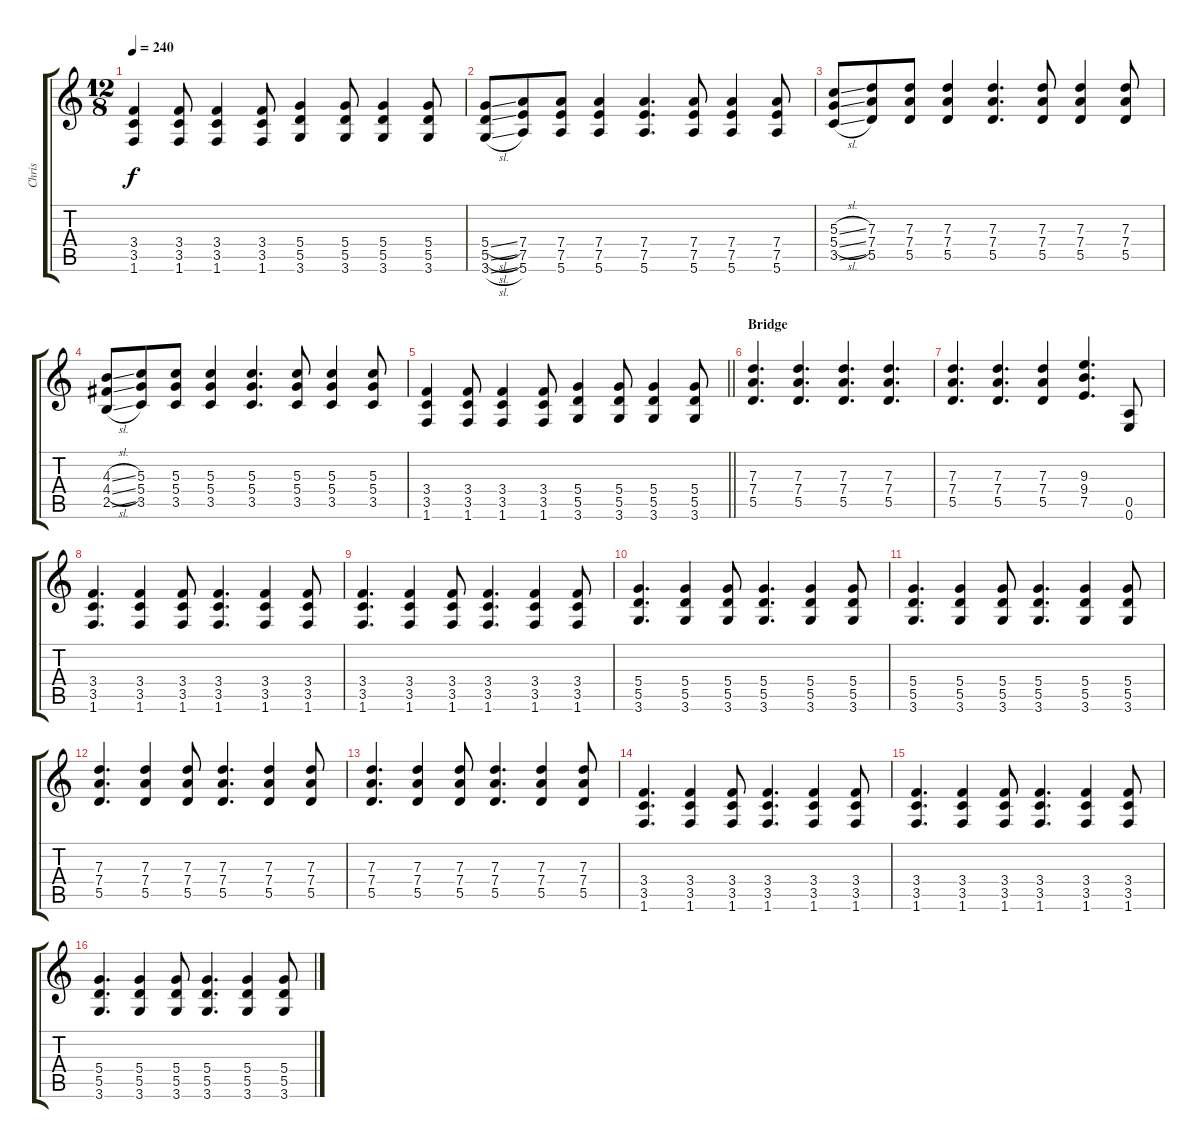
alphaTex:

\track ("Chris" "Chris") {instrument distortionguitar}
\staff {score tabs}
\tuning (E4 B3 G3 D3 A2 E2) {hide}
\ts (12 8)
\tempo 240
\clef g2
\ks c
(3.4 3.5 1.6).4{dy f} (3.4 3.5 1.6).8 (3.4 3.5 1.6).4 (3.4 3.5 1.6).8 (5.4 5.5 3.6).4 (5.4 5.5 3.6).8 (5.4 5.5 3.6).4 (5.4 5.5 3.6).8 |
(5.4{sl} 5.5{sl} 3.6{sl}).8 (7.4 7.5 5.6).8 (7.4 7.5 5.6).8 (7.4 7.5 5.6).4 (7.4 7.5 5.6).4{d} (7.4 7.5 5.6).8 (7.4 7.5 5.6).4 (7.4 7.5 5.6).8 |
(5.3{sl} 5.4{sl} 3.5{sl}).8 (7.3 7.4 5.5).8 (7.3 7.4 5.5).8 (7.3 7.4 5.5).4 (7.3 7.4 5.5).4{d} (7.3 7.4 5.5).8 (7.3 7.4 5.5).4 (7.3 7.4 5.5).8 |
(4.3{sl} 4.4{sl} 2.5{sl}).8 (5.3 5.4 3.5).8 (5.3 5.4 3.5).8 (5.3 5.4 3.5).4 (5.3 5.4 3.5).4{d} (5.3 5.4 3.5).8 (5.3 5.4 3.5).4 (5.3 5.4 3.5).8 |
\barLineRight lightlight
(3.4 3.5 1.6).4 (3.4 3.5 1.6).8 (3.4 3.5 1.6).4 (3.4 3.5 1.6).8 (5.4 5.5 3.6).4 (5.4 5.5 3.6).8 (5.4 5.5 3.6).4 (5.4 5.5 3.6).8 |
\section ("" "Bridge")
(7.3 7.4 5.5).4{d} (7.3 7.4 5.5).4{d} (7.3 7.4 5.5).4{d} (7.3 7.4 5.5).4{d} |
(7.3 7.4 5.5).4{d} (7.3 7.4 5.5).4{d} (7.3 7.4 5.5).4 (9.3 9.4 7.5).4{d} (0.5 0.6).8 |
(3.4 3.5 1.6).4{d} (3.4 3.5 1.6).4 (3.4 3.5 1.6).8 (3.4 3.5 1.6).4{d} (3.4 3.5 1.6).4 (3.4 3.5 1.6).8 |
(3.4 3.5 1.6).4{d} (3.4 3.5 1.6).4 (3.4 3.5 1.6).8 (3.4 3.5 1.6).4{d} (3.4 3.5 1.6).4 (3.4 3.5 1.6).8 |
(5.4 5.5 3.6).4{d} (5.4 5.5 3.6).4 (5.4 5.5 3.6).8 (5.4 5.5 3.6).4{d} (5.4 5.5 3.6).4 (5.4 5.5 3.6).8 |
(5.4 5.5 3.6).4{d} (5.4 5.5 3.6).4 (5.4 5.5 3.6).8 (5.4 5.5 3.6).4{d} (5.4 5.5 3.6).4 (5.4 5.5 3.6).8 |
(7.3 7.4 5.5).4{d} (7.3 7.4 5.5).4 (7.3 7.4 5.5).8 (7.3 7.4 5.5).4{d} (7.3 7.4 5.5).4 (7.3 7.4 5.5).8 |
(7.3 7.4 5.5).4{d} (7.3 7.4 5.5).4 (7.3 7.4 5.5).8 (7.3 7.4 5.5).4{d} (7.3 7.4 5.5).4 (7.3 7.4 5.5).8 |
(3.4 3.5 1.6).4{d} (3.4 3.5 1.6).4 (3.4 3.5 1.6).8 (3.4 3.5 1.6).4{d} (3.4 3.5 1.6).4 (3.4 3.5 1.6).8 |
(3.4 3.5 1.6).4{d} (3.4 3.5 1.6).4 (3.4 3.5 1.6).8 (3.4 3.5 1.6).4{d} (3.4 3.5 1.6).4 (3.4 3.5 1.6).8 |
(5.4 5.5 3.6).4{d} (5.4 5.5 3.6).4 (5.4 5.5 3.6).8 (5.4 5.5 3.6).4{d} (5.4 5.5 3.6).4 (5.4 5.5 3.6).8
